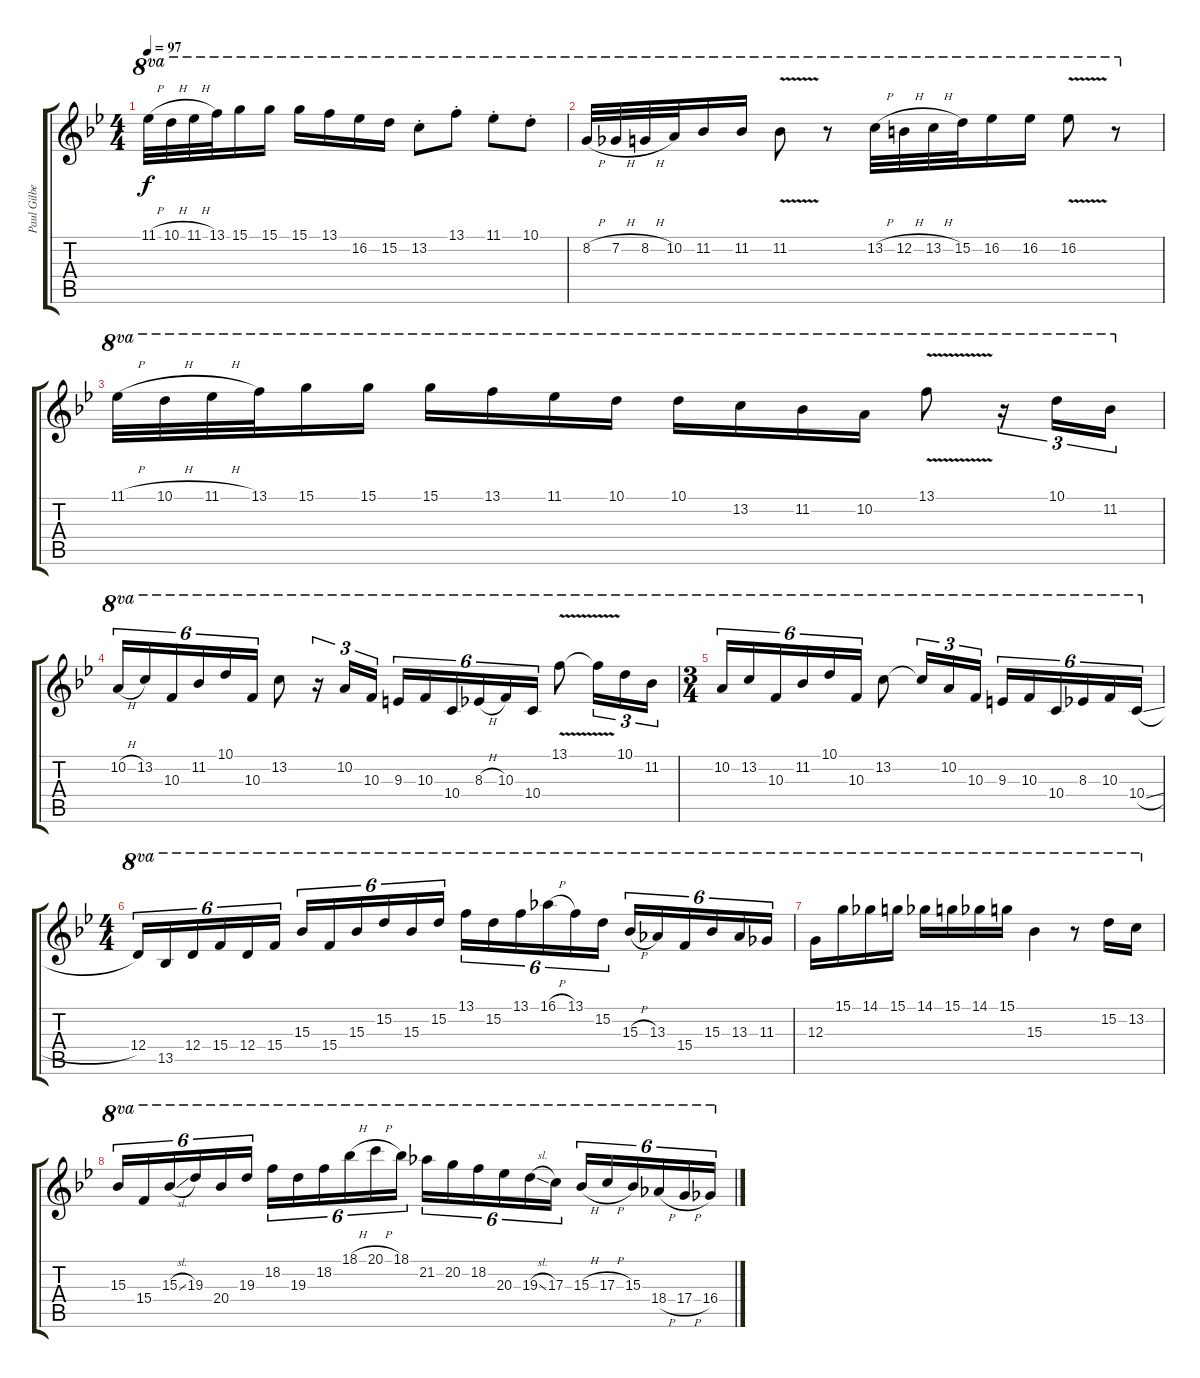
\track ("Paul Gilbert" "Paul Gilbe") {instrument distortionguitar}
\staff {score tabs}
\tuning (E4 B3 G3 D3 A2 E2) {hide}
\ts (4 4)
\tempo 97
\clef g2
\ks bb
11.1{h}.32{ot 8va dy f} 10.1{h}.32{ot 8va} 11.1{h}.32{ot 8va} 13.1.32{ot 8va} 15.1.16{ot 8va} 15.1.16{ot 8va} 15.1.16{ot 8va} 13.1.16{ot 8va} 16.2.16{ot 8va} 15.2.16{ot 8va} 13.2{st}.8{ot 8va} 13.1{st}.8{ot 8va} 11.1{st}.8{ot 8va} 10.1{st}.8{ot 8va} |
8.2{h}.32{ot 8va} 7.2{h}.32{ot 8va} 8.2{h}.32{ot 8va} 10.2.32{ot 8va} 11.2.16{ot 8va} 11.2.16{ot 8va} 11.2{v}.8{ot 8va} r.8{ot 8va} 13.2{h}.32{ot 8va} 12.2{h}.32{ot 8va} 13.2{h}.32{ot 8va} 15.2.32{ot 8va} 16.2.16{ot 8va} 16.2.16{ot 8va} 16.2{v}.8{ot 8va} r.8{ot 8va} |
11.1{h}.32{ot 8va} 10.1{h}.32{ot 8va} 11.1{h}.32{ot 8va} 13.1.32{ot 8va} 15.1.16{ot 8va} 15.1.16{ot 8va} 15.1.16{ot 8va} 13.1.16{ot 8va} 11.1.16{ot 8va} 10.1.16{ot 8va} 10.1.16{ot 8va} 13.2.16{ot 8va} 11.2.16{ot 8va} 10.2.16{ot 8va} 13.1{v}.8{ot 8va} r.16{tu (3 2) ot 8va} 10.1.16{tu (3 2) ot 8va} 11.2.16{tu (3 2) ot 8va} |
10.2{h}.16{tu (6 4) ot 8va} 13.2.16{tu (6 4) ot 8va} 10.3.16{tu (6 4) ot 8va} 11.2.16{tu (6 4) ot 8va} 10.1.16{tu (6 4) ot 8va} 10.3.16{tu (6 4) ot 8va} 13.2.8{ot 8va} r.16{tu (3 2) ot 8va} 10.2.16{tu (3 2) ot 8va} 10.3.16{tu (3 2) ot 8va} 9.3.16{tu (6 4) ot 8va} 10.3.16{tu (6 4) ot 8va} 10.4.16{tu (6 4) ot 8va} 8.3{h}.16{tu (6 4) ot 8va} 10.3.16{tu (6 4) ot 8va} 10.4.16{tu (6 4) ot 8va} 13.1{v}.8{ot 8va} 13.1{t}.16{tu (3 2) ot 8va} 10.1.16{tu (3 2) ot 8va} 11.2.16{tu (3 2) ot 8va} |
\ts (3 4)
10.2.16{tu (6 4) ot 8va} 13.2.16{tu (6 4) ot 8va} 10.3.16{tu (6 4) ot 8va} 11.2.16{tu (6 4) ot 8va} 10.1.16{tu (6 4) ot 8va} 10.3.16{tu (6 4) ot 8va} 13.2.8{ot 8va} 13.2{t}.16{tu (3 2) ot 8va} 10.2.16{tu (3 2) ot 8va} 10.3.16{tu (3 2) ot 8va} 9.3.16{tu (6 4) ot 8va} 10.3.16{tu (6 4) ot 8va} 10.4.16{tu (6 4) ot 8va} 8.3.16{tu (6 4) ot 8va} 10.3.16{tu (6 4) ot 8va} 10.4{sl}.16{tu (6 4) ot 8va} |
\ts (4 4)
12.4.16{tu (6 4) ot 8va} 13.5.16{tu (6 4) ot 8va} 12.4.16{tu (6 4) ot 8va} 15.4.16{tu (6 4) ot 8va} 12.4.16{tu (6 4) ot 8va} 15.4.16{tu (6 4) ot 8va} 15.3.16{tu (6 4) ot 8va} 15.4.16{tu (6 4) ot 8va} 15.3.16{tu (6 4) ot 8va} 15.2.16{tu (6 4) ot 8va} 15.3.16{tu (6 4) ot 8va} 15.2.16{tu (6 4) ot 8va} 13.1.16{tu (6 4) ot 8va} 15.2.16{tu (6 4) ot 8va} 13.1.16{tu (6 4) ot 8va} 16.1{h}.16{tu (6 4) ot 8va} 13.1.16{tu (6 4) ot 8va} 15.2.16{tu (6 4) ot 8va} 15.3{h}.16{tu (6 4) ot 8va} 13.3.16{tu (6 4) ot 8va} 15.4.16{tu (6 4) ot 8va} 15.3.16{tu (6 4) ot 8va} 13.3.16{tu (6 4) ot 8va} 11.3.16{tu (6 4) ot 8va} |
12.3.16{ot 8va} 15.1.16{ot 8va} 14.1.16{ot 8va} 15.1.16{ot 8va} 14.1.16{ot 8va} 15.1.16{ot 8va} 14.1.16{ot 8va} 15.1.16{ot 8va} 15.3.4{ot 8va} r.8{ot 8va} 15.2.16{ot 8va} 13.2.16{ot 8va} |
15.3.16{tu (6 4) ot 8va} 15.4.16{tu (6 4) ot 8va} 15.3{sl}.16{tu (6 4) ot 8va} 19.3.16{tu (6 4) ot 8va} 20.4.16{tu (6 4) ot 8va} 19.3.16{tu (6 4) ot 8va} 18.2.16{tu (6 4) ot 8va} 19.3.16{tu (6 4) ot 8va} 18.2.16{tu (6 4) ot 8va} 18.1{h}.16{tu (6 4) ot 8va} 20.1{h}.16{tu (6 4) ot 8va} 18.1.16{tu (6 4) ot 8va} 21.2.16{tu (6 4) ot 8va} 20.2.16{tu (6 4) ot 8va} 18.2.16{tu (6 4) ot 8va} 20.3.16{tu (6 4) ot 8va} 19.3{sl}.16{tu (6 4) ot 8va} 17.3.16{tu (6 4) ot 8va} 15.3{h}.16{tu (6 4) ot 8va} 17.3{h}.16{tu (6 4) ot 8va} 15.3.16{tu (6 4) ot 8va} 18.4{h}.16{tu (6 4) ot 8va} 17.4{h}.16{tu (6 4) ot 8va} 16.4.16{tu (6 4) ot 8va}
